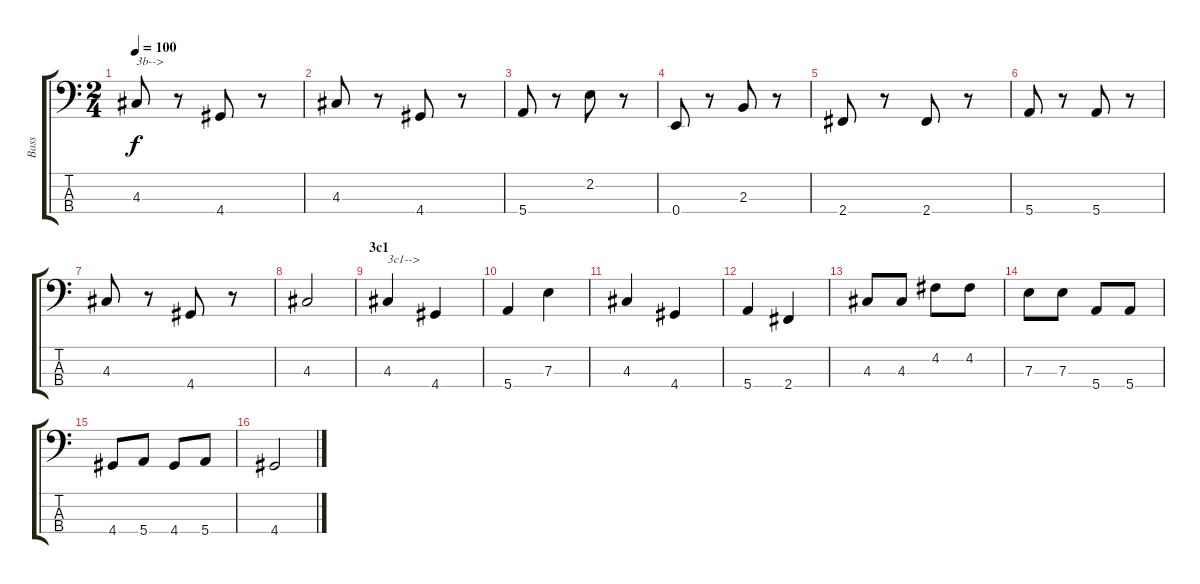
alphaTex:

\track ("Bass" "Bass") {instrument electricbassfinger}
\staff {score tabs}
\tuning (G2 D2 A1 E1) {hide}
\ts (2 4)
\tempo 100
\clef f4
\ks c
4.3.8{txt "3b-->" dy f} r.8 4.4.8 r.8 |
4.3.8 r.8 4.4.8 r.8 |
5.4.8 r.8 2.2.8 r.8 |
0.4.8 r.8 2.3.8 r.8 |
2.4.8 r.8 2.4.8 r.8 |
5.4.8 r.8 5.4.8 r.8 |
4.3.8 r.8 4.4.8 r.8 |
4.3.2 |
\section ("" "3c1")
4.3.4{txt "3c1-->"} 4.4.4 |
5.4.4 7.3.4 |
4.3.4 4.4.4 |
5.4.4 2.4.4 |
4.3.8 4.3.8 4.2.8 4.2.8 |
7.3.8 7.3.8 5.4.8 5.4.8 |
4.4.8 5.4.8 4.4.8 5.4.8 |
4.4.2
